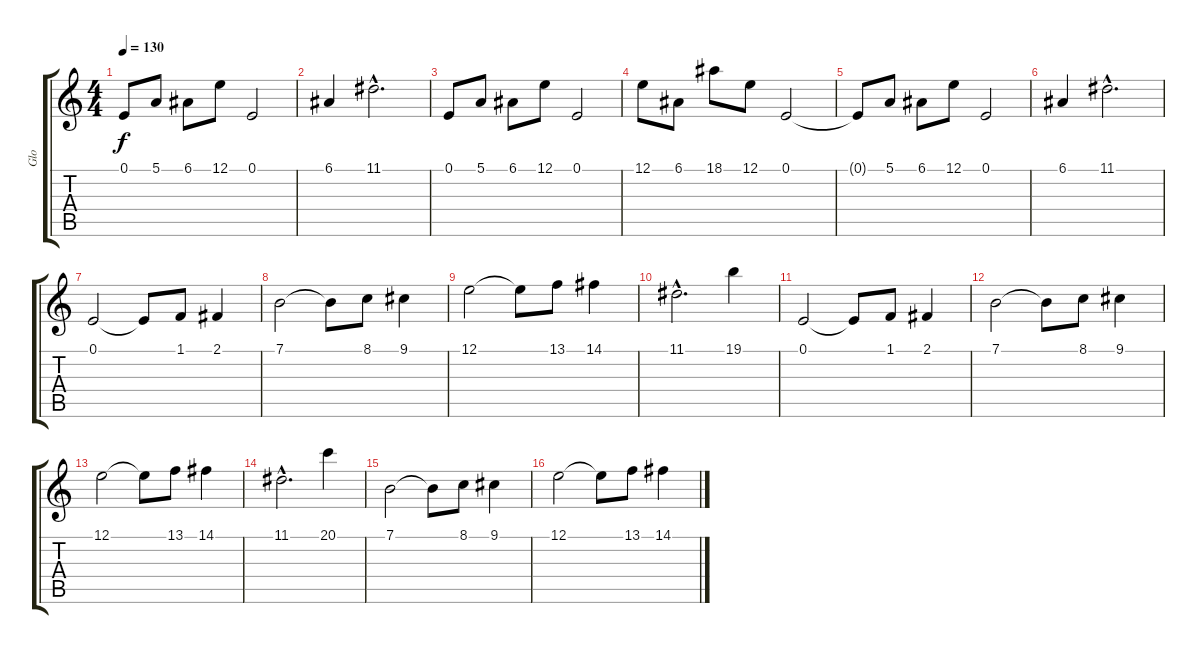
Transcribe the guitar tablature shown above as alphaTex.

\track ("Glo" "Glo") {instrument stringensemble1}
\staff {score tabs}
\tuning (E4 B3 G3 D3 A2 E2) {hide}
\ts (4 4)
\tempo 130
\clef g2
\ks c
0.1{t}.8{dy f} 5.1.8 6.1.8 12.1.8 0.1.2 |
6.1.4 11.1{hac}.2{d} |
0.1.8 5.1.8 6.1.8 12.1.8 0.1.2 |
12.1.8 6.1.8 18.1.8 12.1.8 0.1.2 |
0.1{t}.8 5.1.8 6.1.8 12.1.8 0.1.2 |
6.1.4 11.1{hac}.2{d} |
0.1.2 0.1{t}.8 1.1.8 2.1.4 |
7.1.2 7.1{t}.8 8.1.8 9.1.4 |
12.1.2 12.1{t}.8 13.1.8 14.1.4 |
11.1{hac}.2{d} 19.1.4 |
0.1.2 0.1{t}.8 1.1.8 2.1.4 |
7.1.2 7.1{t}.8 8.1.8 9.1.4 |
12.1.2 12.1{t}.8 13.1.8 14.1.4 |
11.1{hac}.2{d} 20.1.4 |
7.1.2 7.1{t}.8 8.1.8 9.1.4 |
12.1.2 12.1{t}.8 13.1.8 14.1.4
